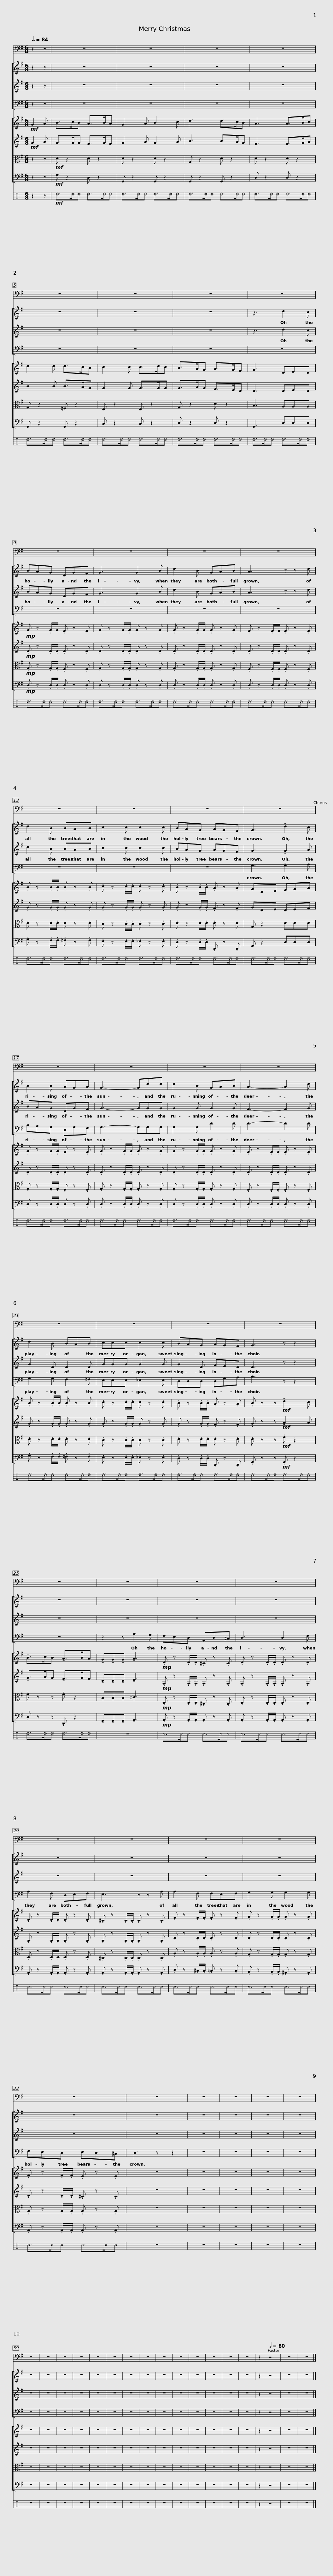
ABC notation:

X:1
%%score 1 [ 2 3 4 ] [ 5 6 7 8 ] 9
L:1/8
Q:3/8=84
M:6/8
I:linebreak $
K:G
V:1 bass
V:2 treble
V:3 treble
V:4 bass
V:5 treble
V:6 treble
V:7 alto
V:8 bass
V:9 perc
K:none
V:1
 z2 z | z6 | z6 | z6 | z6 | %5
 z6 | z6 | z6 |$ z6 | z6 | %10
 z6 | z6 | z6 | z6 |$ z6 | %15
 z6 | z6 | z6 | z6 | z6 |$ %20
 z6 | z6 | z6 | z6 | z6 | %25
 z6 |$ z6 | z6 | z6 | z6 | %30
 z6 | z6 |$ z6 | z6 | z6 | %35
 z6 | z6 | z6 | z6 | z6 | %40
 z6 | z6 | z6 | z6 | z6 | %45
 z6 | z6 | z6 | z6 | z6 | %50
 z6 |$ z6 | z6 | z2[Q:1/2=80] z4 | z6 | %55
 z6 |] %56
V:2
 z2 z | z6 | z6 | z6 | z6 | %5
 z6 | z6 | z6 |$ z3 d2 c | BAG DGF | %10
 G3 G2 B | d2 B GAB | A3 z z d | d2 B BAB |$ c2 c c2 c | %15
 BAG AGF | G3 !tenuto!d2 c | B2 B AGA | G3- Gdd | d2 B GAB |$ %20
 A3- A2 d | d2 B BAB | ccc c2 c | BAG AGF | G3 z z2 | %25
 z6 |$ z6 | z6 | z6 | z6 | %30
 z6 | z6 |$ z6 | z6 | z6 | %35
 z6 | z6 | z6 | z6 | z6 | %40
 z6 | z6 | z6 | z6 | z6 | %45
 z6 | z6 | z6 | z6 | z6 | %50
 z6 |$ z6 | z6 | z2 z4 | z6 | %55
 z6 |] %56
V:3
 z2 z | z6 | z6 | z6 | z6 | %5
 z6 | z6 | z6 |$ z3 d2 c | BAG DGF | %10
 G3 G2 B | d2 B GAB | A3 z z d | d2 B BAB |$ c2 c c2 c | %15
 BAG AGF | G3 !tenuto!G2 A | BAG DGF | G3- GGG | G2 G G2 G |$ %20
 F3- F2 G | G2 D D2 D | GGG G2 G | G2 D FED | D3 z z2 | %25
 z6 |$ z6 | z6 | z6 | z6 | %30
 z6 | z6 |$ z6 | z6 | z6 | %35
 z6 | z6 | z6 | z6 | z6 | %40
 z6 | z6 | z6 | z6 | z6 | %45
 z6 | z6 | z6 | z6 | z6 | %50
 z6 |$ z6 | z6 | z2 z4 | z6 | %55
 z6 |] %56
V:4
 z2 z | z6 | z6 | z6 | z6 | %5
 z6 | z6 | z6 |$ z6 | z6 | %10
 z6 | z6 | z6 | z6 |$ z6 | %15
 z6 | G,3 !tenuto!G,2 A, | B,A,G, D,G,F, | G,3- G,G,G, | G,2 G, D2 D |$ %20
 D3- D2 D | G,2 G, F,2 =F, | E,E,E, _E,2 E, | D,D,D, D,G,A, | B,3 z z2 | %25
 z6 |$ z2 z A,2 G, | F,E,D, A,,D,^C, | D,3 D,2 F, | A,2 F, D,E,F, | %30
 E,3 z z A, | A,2 F, F,E,F, |$ G,2 G, G,2 G, | F,E,D, E,D,^C, | D,3 z z2 | %35
 z6 | z6 | z6 | z6 | z6 | %40
 z6 | z6 | z6 | z6 | z6 | %45
 z6 | z6 | z6 | z6 | z6 | %50
 z6 |$ z6 | z6 | z2 z4 | z6 | %55
 z6 |] %56
V:5
!mf! G2 A | B>cB A>BA | G2 A B2 c | d3 d>cB | A3 A>Bc | %5
 d2 d d>cB | c2 c c>dc | B>AG A>GF |$ G3 DED |!mp! .G z .G/.G/ .F z .F | %10
 .G z .G/.G/ .G z .G | .G z .G/.G/ .G z .G | .F z .F/.F/ .F z .F | .B z .B/.B/ .B z .B |$ .c z .c/.c/ .c z .c | %15
 .B z .B/.B/ .A z .A | GDE FGA | .G z .G/.G/ .F z .F | .G z .G/.G/ .G z .G | .G z .G/.G/ .G z .G |$ %20
 .F z .F/.F/ .F z .F | .B z .B/.B/ .B z .B | .c z .c/.c/ .c z .c | .B z .B/.B/ .A z .A | .B z z!mf! !tenuto!d2 c | %25
 !tenuto!B>cB !tenuto!A>BA |$ !tenuto!G!tenuto!G!tenuto!G !tenuto!A3 |!mp! .D z .D/.D/ .^C z .C | .D z .D/.D/ .D z .D | .D z .D/.D/ .D z .D | %30
 .^C z .C/.C/ .C z .C | .F z .F/.F/ .F z .F |$ .G z .G/.G/ .G z .G | .F z .F/.F/ .E z .E | z6 | %35
 z6 | z6 | z6 | z6 | z6 | %40
 z6 | z6 | z6 | z6 | z6 | %45
 z6 | z6 | z6 | z6 | z6 | %50
 z6 |$ z6 | z6 | z2 z4 | z6 | %55
 z6 |] %56
V:6
!mf! G2 A | G>GG F>GF | G2 A G2 A | B3 B>AG | F3 F>GA | %5
 B2 B B>AG | G2 G G>GG | G>AG F>ED |$ D3 DED |!mp! .D z .D/.D/ .D z .D | %10
 .D z .D/.D/ .D z .D | .D z .D/.D/ .D z .D | .D z .D/.D/ .D z .D | .G z .G/.G/ .G z .G |$ .G z .G/.G/ .G z .G | %15
 .G z .G/.G/ .F z .F | GDE DEF | .D z .D/.D/ .D z .D | .D z .D/.D/ .D z .D | .D z .D/.D/ .D z .D |$ %20
 .D z .D/.D/ .D z .D | .G z .G/.G/ .G z .G | .G z .G/.G/ .G z .G | .G z .G/.G/ .F z .F | .G z z!mf! !tenuto!A2 A | %25
 !tenuto!G>AG !tenuto!F>GF |$ !tenuto!D!tenuto!D!tenuto!D !tenuto!E3 |!mp! .A, z .A,/.A,/ .A, z .A, | .A, z .A,/.A,/ .A, z .A, | .A, z .A,/.A,/ .A, z .A, | %30
 .A, z .A,/.A,/ .A, z .A, | .D z .D/.D/ .D z .D |$ .D z .D/.D/ .D z .D | .D z .D/.D/ .^C z .C | z6 | %35
 z6 | z6 | z6 | z6 | z6 | %40
 z6 | z6 | z6 | z6 | z6 | %45
 z6 | z6 | z6 | z6 | z6 | %50
 z6 |$ z6 | z6 | z2 z4 | z6 | %55
 z6 |] %56
V:7
 z2 z |!mf! D z2 D z2 | D z2 D z2 | G, z2 D z2 | D z2 D z2 | %5
 G, z2 =F, z2 | E, z2 E, z2 | G, z2 D z2 |$ B,3 A,A,A, |!mp! .G, z .G,/.G,/ .F, z .F, | %10
 .G, z .G,/.G,/ .G, z .G, | .G, z .G,/.G,/ .G, z .G, | .F, z .F,/.F,/ .F, z .F, | .D z .D/.D/ .D z .D |$ .C z .C/.C/ .C z .C | %15
 .D z .D/.D/ .D z .D | G, z2 DDD | .G, z .G,/.G,/ .F, z .F, | .G, z .G,/.G,/ .G, z .G, | .G, z .G,/.G,/ .G, z .G, |$ %20
 .F, z .F,/.F,/ .F, z .F, | .D z .D/.D/ .D z .D | .C z .C/.C/ .C z .C | .D z .D/.D/ .D z .D | .D z z!mf! .F z2 | %25
 .F z z .F z2 |$ !tenuto!B,!tenuto!B,!tenuto!B, !tenuto!^C3 |!mp! .D, z .D,/.D,/ .^C, z .C, | .D, z .D,/.D,/ .D, z .D, | .D, z .D,/.D,/ .D, z .D, | %30
 .^C, z .C,/.C,/ .C, z .C, | .A, z .A,/.A,/ .A, z .A, |$ .G, z .G,/.G,/ .G, z .G, | .A, z .A,/.A,/ .A, z .A, | z6 | %35
 z6 | z6 | z6 | z6 | z6 | %40
 z6 | z6 | z6 | z6 | z6 | %45
 z6 | z6 | z6 | z6 | z6 | %50
 z6 |$ z6 | z6 | z2 z4 | z6 | %55
 z6 |] %56
V:8
 z2 z |!mf! G, z2 D, z2 | G,, z2 G,, z2 | G,, z2 G,, z2 | D, z2 D, z2 | %5
 G,, z2 G,, z2 | C, z2 C, z2 | D, z2 D, z2 |$ G,,3 D,D,D, |!mp! .D, z .D,/.D,/ .D, z .D, | %10
 .D, z .D,/.D,/ .D, z .D, | .D, z .D,/.D,/ .D, z .D, | .D, z .D,/.D,/ .D, z .D, | .G, z .F,/.F,/ .=F, z .F, |$ .E, z .E,/.E,/ ._E, z .E, | %15
 .D, z .D,/.D,/ .D,, z .D,, | G,, z2 D,D,D, | .D, z .D,/.D,/ .D, z .D, | .D, z .D,/.D,/ .D, z .D, | .D, z .D,/.D,/ .D, z .D, |$ %20
 .D, z .D,/.D,/ .D, z .D, | .G, z .F,/.F,/ .=F, z .F, | .E, z .E,/.E,/ ._E, z .E, | .D, z .D,/.D,/ .D,, z .D,, | .G,, z z!mf! .G,, z2 | %25
 .D, z z .D,, z2 |$ !tenuto!G,,!tenuto!G,,!tenuto!G,, !tenuto!A,,3 |!mp! .A,, z .A,,/.A,,/ .A,, z .A,, | .A,, z .A,,/.A,,/ .A,, z .A,, | .A,, z .A,,/.A,,/ .A,, z .A,, | %30
 .A,, z .A,,/.A,,/ .A,, z .A,, | .D, z .^C,/.C,/ .=C, z .C, |$ .B,, z .B,,/.B,,/ .^A,, z .A,, | .A,, z .A,,/.A,,/ .A,, z .A,, | z6 | %35
 z6 | z6 | z6 | z6 | z6 | %40
 z6 | z6 | z6 | z6 | z6 | %45
 z6 | z6 | z6 | z6 | z6 | %50
 z6 |$ z6 | z6 | z2 z4 | z6 | %55
 z6 |] %56
V:9
[K:C] z2 z |!mf! _d>_d_d _d>_d_d | _d>_d_d _d>_d_d | _d>_d_d _d>_d_d | _d>_d_d _d>_d_d | %5
 _d>_d_d _d>_d_d | _d>_d_d _d>_d_d | _d>_d_d _d>_d_d |$ _d>_d_d _d>_d_d | _d>_d_d _d>_d_d | %10
 _d>_d_d _d>_d_d | _d>_d_d _d>_d_d | _d>_d_d _d>_d_d | _d>_d_d _d>_d_d |$ _d>_d_d _d>_d_d | %15
 _d>_d_d _d>_d_d | _d>_d_d _d>_d_d | _d>_d_d _d>_d_d | _d>_d_d _d>_d_d | _d>_d_d _d>_d_d |$ %20
 _d>_d_d _d>_d_d | _d>_d_d _d>_d_d | _d>_d_d _d>_d_d | _d>_d_d _d>_d_d | _d>_d_d _d>_d_d | %25
 _d>_d_d _d>_d_d |$ z6 | ^c>^c^c ^c>^c^c | ^c>^c^c ^c>^c^c | ^c>^c^c ^c>^c^c | %30
 ^c>^c^c ^c>^c^c | ^c>^c^c ^c>^c^c |$ ^c>^c^c ^c>^c^c | ^c>^c^c ^c>^c^c | z6 | %35
 z6 | z6 | z6 | z6 | z6 | %40
 z6 | z6 | z6 | z6 | z6 | %45
 z6 | z6 | z6 | z6 | z6 | %50
 z6 |$ z6 | z6 | z2 z4 | z6 | %55
 z6 |] %56
